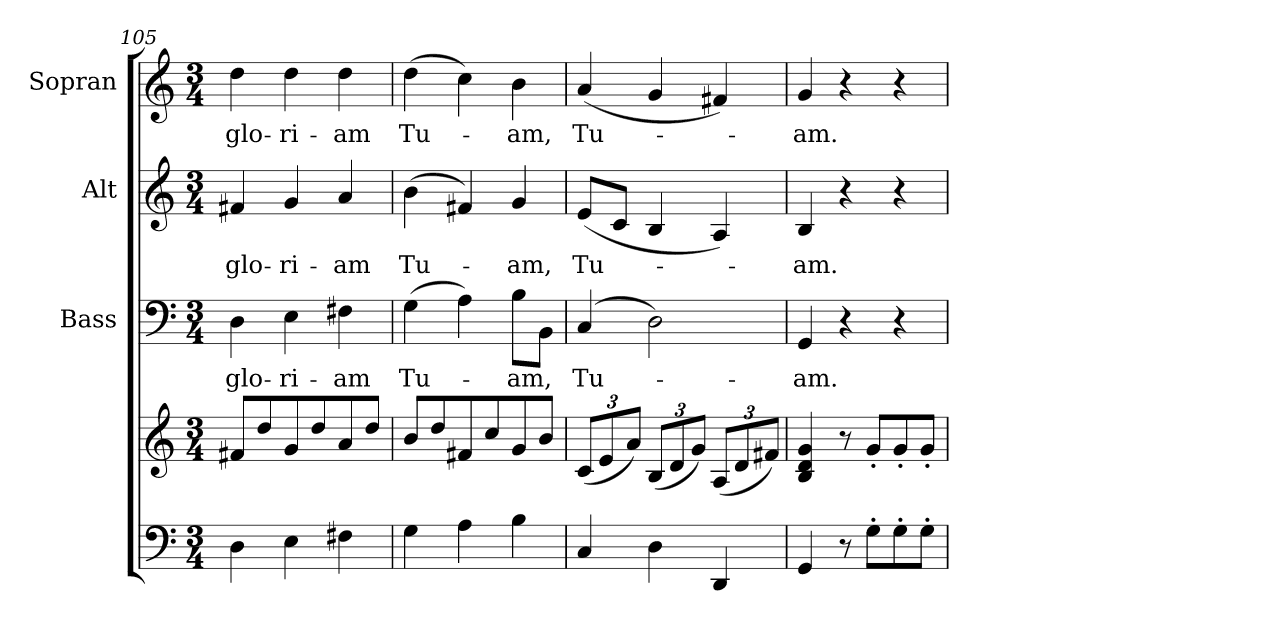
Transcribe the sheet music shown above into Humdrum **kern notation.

**kern	**kern	**kern	**text	**kern	**text	**kern	**text
*part4	*part4	*part3	*part3	*part2	*part2	*part1	*part1
*staff5	*staff4	*staff3	*staff3	*staff2	*staff2	*staff1	*staff1
*	*	*I"Bass	*	*I"Alt	*	*I"Sopran	*
*	*	*I'B.	*	*I'A.	*	*I'S.	*
*clefF4	*clefG2	*clefF4	*	*clefG2	*	*clefG2	*
*k[]	*k[]	*k[]	*	*k[]	*	*k[]	*
*C:	*C:	*C:	*	*C:	*	*C:	*
*M3/4	*M3/4	*M3/4	*	*M3/4	*	*M3/4	*
=105	=105	=105	=105	=105	=105	=105	=105
!	!	!	!LO:LY:b	!	!LO:LY:b	!	!LO:LY:b
4D\	8f#X/L	4D\	glo-	4f#X/	glo-	4dd\	glo-
.	8dd/	.	.	.	.	.	.
!	!	!	!LO:LY:b	!	!LO:LY:b	!	!LO:LY:b
4E\	8g/	4E\	-ri-	4g/	-ri-	4dd\	-ri-
.	8dd/	.	.	.	.	.	.
!	!	!	!LO:LY:b	!	!LO:LY:b	!	!LO:LY:b
4F#X\	8a/	4F#X\	-am	4a/	-am	4dd\	-am
.	8dd/J	.	.	.	.	.	.
!!LO:LB:g=z
=106	=106	=106	=106	=106	=106	=106	=106
!	!	!	!LO:LY:b	!	!LO:LY:b	!	!LO:LY:b
4G\	8b/L	(>4G\	Tu-	(>4b\	Tu-	(>4dd\	Tu-
.	8dd/	.	.	.	.	.	.
4A\	8f#X/	4A\)	.	4f#X/)	.	4cc\)	.
.	8cc/	.	.	.	.	.	.
!	!	!	!LO:LY:b	!	!LO:LY:b	!	!LO:LY:b
4B\	8g/	8B\L	-am,	4g/	-am,	4b\	-am,
.	8b/J	8BB\J	.	.	.	.	.
=107	=107	=107	=107	=107	=107	=107	=107
!	!	!	!LO:LY:b	!	!LO:LY:b	!	!LO:LY:b
4C/	(<12c/L	(4C/	Tu-	(<8e/L	Tu-	(<4a/	Tu-
.	12e/	.	.	.	.	.	.
.	.	.	.	8c/J	.	.	.
.	12a/J)	.	.	.	.	.	.
4D\	(<12B/L	2D\)	.	4B/	.	4g/	.
.	12d/	.	.	.	.	.	.
.	12g/J)	.	.	.	.	.	.
4DD/	(<12A/L	.	.	4A/)	.	4f#X/)	.
.	12d/	.	.	.	.	.	.
.	12f#X/J)	.	.	.	.	.	.
=108	=108	=108	=108	=108	=108	=108	=108
!	!	!	!LO:LY:b	!	!LO:LY:b	!	!LO:LY:b
4GG/	4B/ 4d/ 4g/	4GG/	-am.	4B/	-am.	4g/	-am.
8r	8r	4r	.	4r	.	4r	.
8G'>\L	8g'</L	.	.	.	.	.	.
8G'>\	8g'</	4r	.	4r	.	4r	.
8G'>\J	8g'</J	.	.	.	.	.	.
=	=	=	=	=	=	=	=
*-	*-	*-	*-	*-	*-	*-	*-
